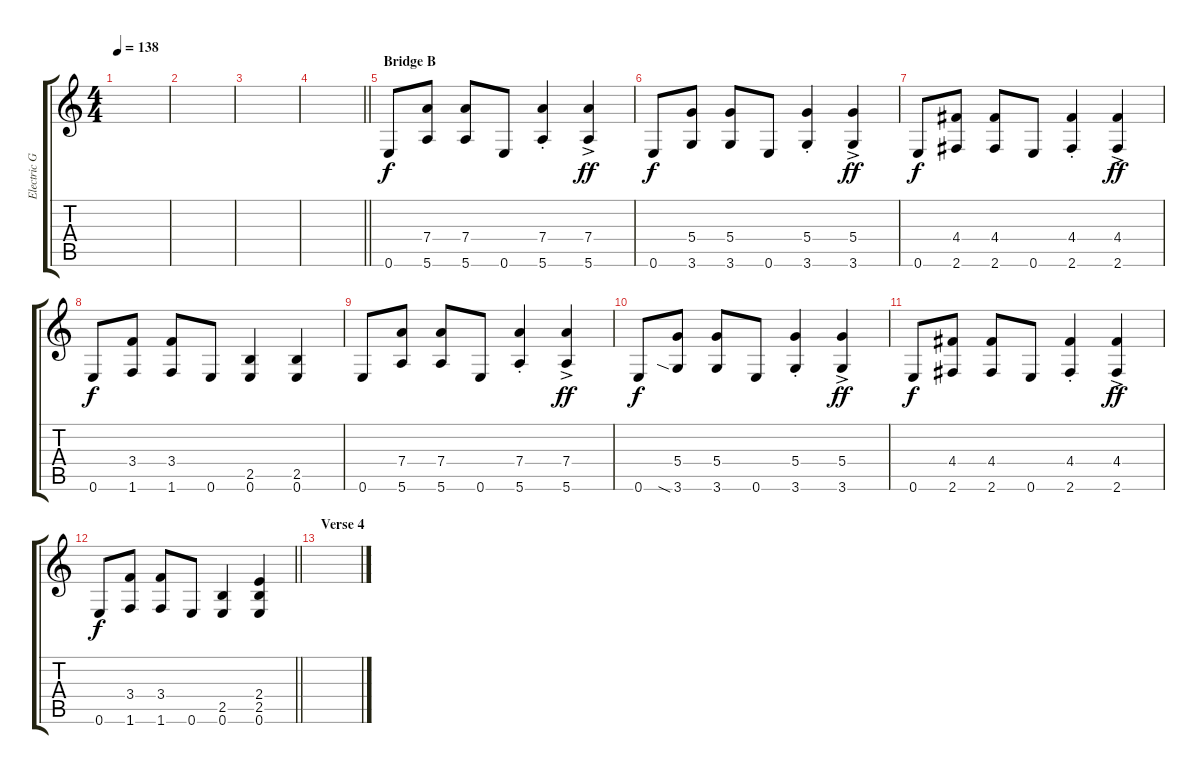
\track ("Electric Guitar 1" "Electric G") {instrument overdrivenguitar}
\staff {score tabs}
\tuning (E4 B3 G3 D3 A2 E2) {hide}
\ts (4 4)
\tempo 138
\clef g2
\ks c
|
|
|
\barLineRight lightlight
|
\section ("" "Bridge B")
0.6.8{dy f} (7.4 5.6).8 (7.4 5.6).8 0.6.8 (7.4{st} 5.6{st}).4 (7.4{ac} 5.6{ac}).4{dy ff} |
0.6.8{dy f} (5.4 3.6).8 (5.4 3.6).8 0.6.8 (5.4 3.6{st}).4 (5.4 3.6{ac}).4{dy ff} |
0.6.8{dy f} (4.4 2.6).8 (4.4 2.6).8 0.6.8 (4.4 2.6{st}).4 (4.4 2.6{ac}).4{dy ff} |
0.6.8{dy f} (3.4 1.6).8 (3.4 1.6).8 0.6.8 (2.5 0.6).4 (2.5 0.6).4 |
0.6.8 (7.4 5.6).8 (7.4 5.6).8 0.6.8 (7.4{st} 5.6{st}).4 (7.4{ac} 5.6{ac}).4{dy ff} |
0.6.8{dy f} (5.4 3.6{sia}).8 (5.4 3.6).8 0.6.8 (5.4 3.6{st}).4 (5.4 3.6{ac}).4{dy ff} |
0.6.8{dy f} (4.4 2.6).8 (4.4 2.6).8 0.6.8 (4.4 2.6{st}).4 (4.4 2.6{ac}).4{dy ff} |
\barLineRight lightlight
0.6.8{dy f} (3.4 1.6).8 (3.4 1.6).8 0.6.8 (2.5 0.6).4 (2.4 2.5 0.6).4 |
\section ("" "Verse 4")
